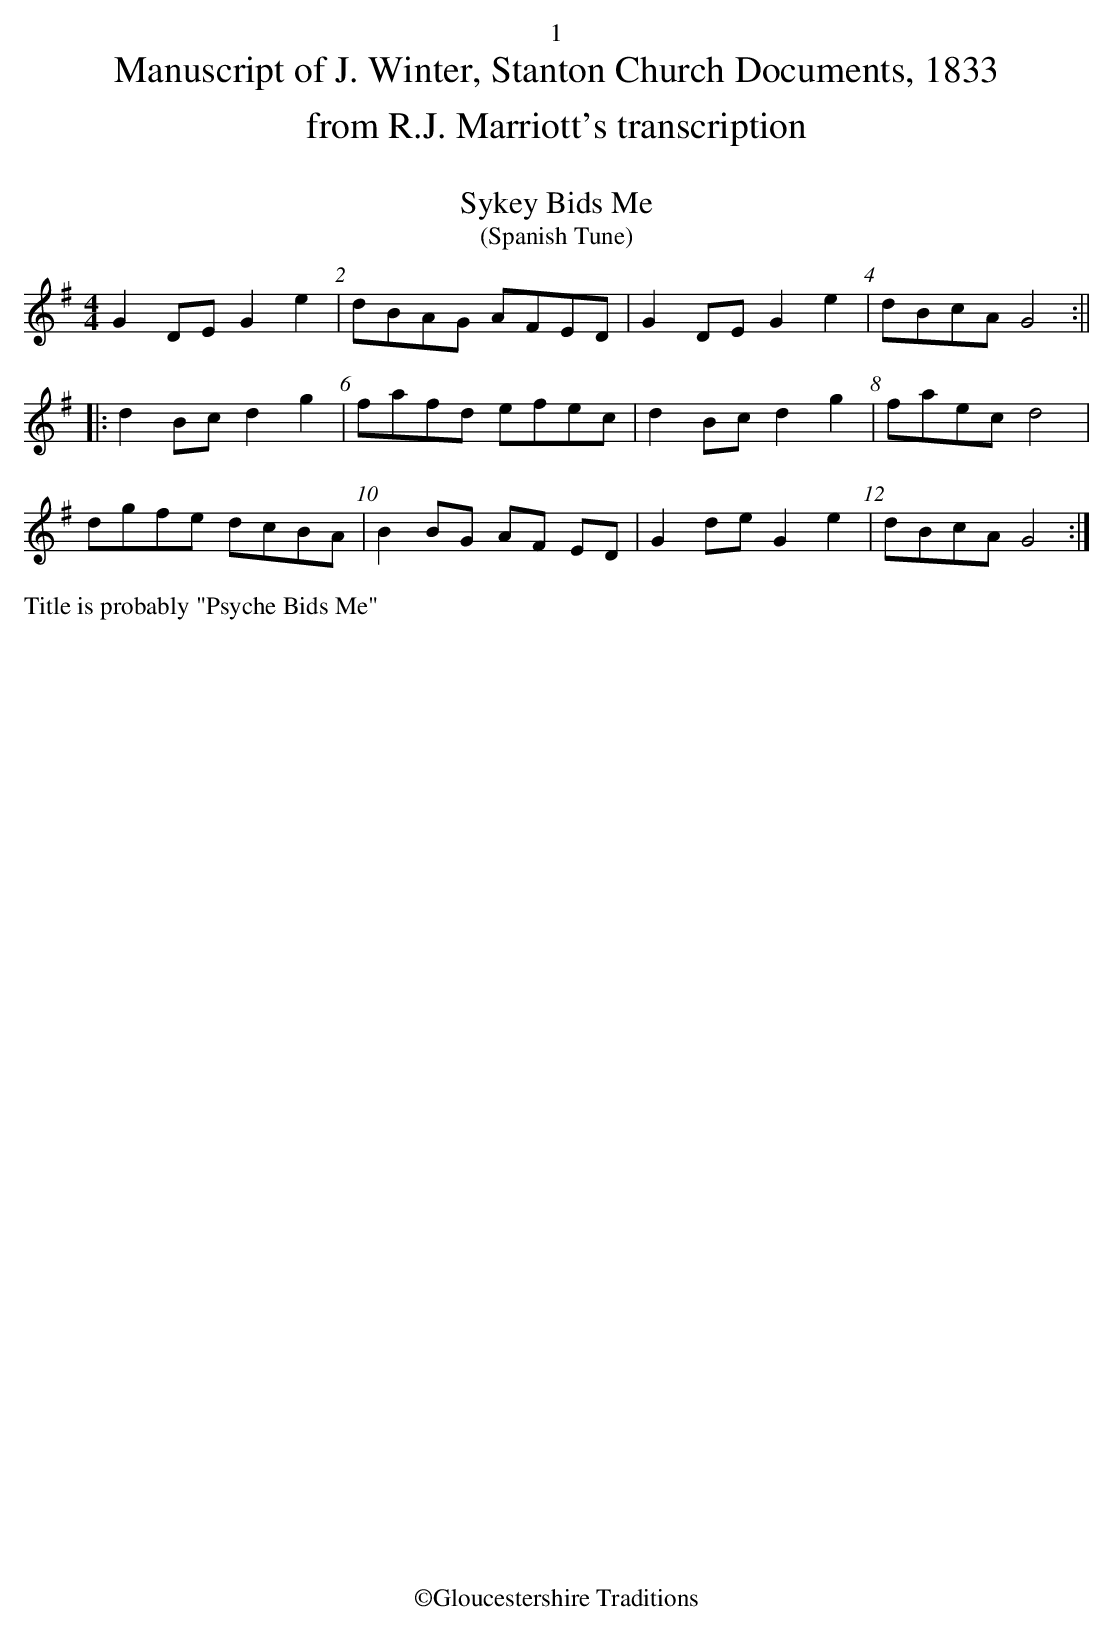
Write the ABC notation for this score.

X:1
T:Sykey Bids Me
T:(Spanish Tune)
M:4/4
L:1/8
K:G
G2DEG2e2|dBAG AFED|G2DEG2e2|dBcA G4:||
|:d2Bcd2g2|fafd efec|d2Bcd2g2|faec d4|
dgfe dcBA|B2BG AF ED|G2deG2e2|dBcA G4:|]
